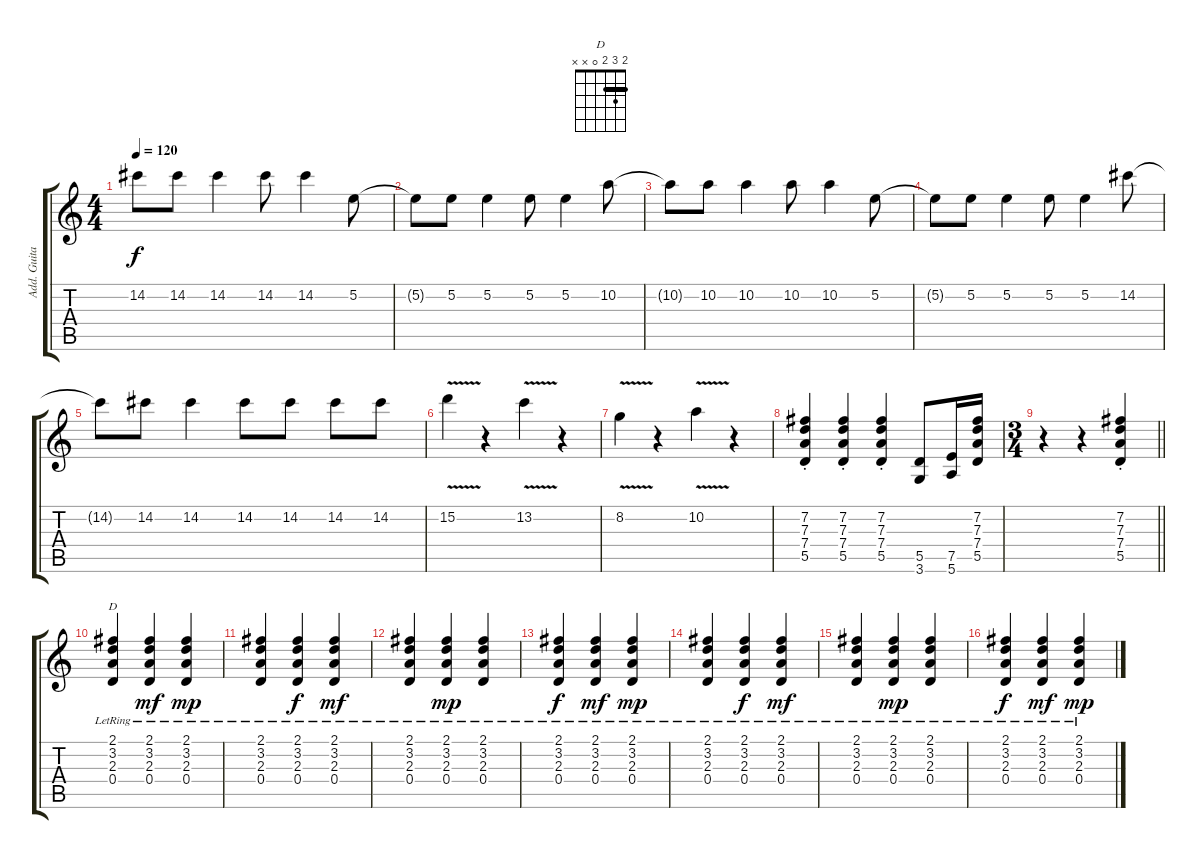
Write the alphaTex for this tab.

\track ("Add. Guitar 1" "Add. Guita") {instrument distortionguitar}
\staff {score tabs}
\tuning (E4 B3 G3 D3 A2 E2) {hide}
\chord ("D" 2 3 2 0 x x) {barre 2}
\ts (4 4)
\tempo 120
\clef g2
\ks c
14.2{t}.8{dy f} 14.2.8 14.2.4 14.2.8 14.2.4 5.2.8 |
5.2{t}.8 5.2.8 5.2.4 5.2.8 5.2.4 10.2.8 |
10.2{t}.8 10.2.8 10.2.4 10.2.8 10.2.4 5.2.8 |
5.2{t}.8 5.2.8 5.2.4 5.2.8 5.2.4 14.2.8 |
14.2{t}.8 14.2.8 14.2.4 14.2.8 14.2.8 14.2.8 14.2.8 |
15.2{v}.4 r.4 13.2{v}.4 r.4 |
8.2{v}.4 r.4 10.2{v}.4 r.4 |
(7.2{st} 7.3{st} 7.4{st} 5.5{st}).4 (7.2{st} 7.3{st} 7.4{st} 5.5{st}).4 (7.2{st} 7.3{st} 7.4{st} 5.5{st}).4 (5.5 3.6).8 (7.5 5.6).16 (7.2 7.3 7.4 5.5).16 |
\ts (3 4)
\barLineRight lightlight
r.4 r.4 (7.2{st} 7.3{st} 7.4{st} 5.5{st}).4 |
(2.1{lr} 3.2{lr} 2.3{lr} 0.4{lr}).4{ch "D"} (2.1{lr} 3.2{lr} 2.3{lr} 0.4{lr}).4{dy mf} (2.1{lr} 3.2{lr} 2.3{lr} 0.4{lr}).4{dy mp} |
(2.1{lr} 3.2{lr} 2.3{lr} 0.4{lr}).4 (2.1{lr} 3.2{lr} 2.3{lr} 0.4{lr}).4{dy f} (2.1{lr} 3.2{lr} 2.3{lr} 0.4{lr}).4{dy mf} |
(2.1{lr} 3.2{lr} 2.3{lr} 0.4{lr}).4 (2.1{lr} 3.2{lr} 2.3{lr} 0.4{lr}).4{dy mp} (2.1{lr} 3.2{lr} 2.3{lr} 0.4{lr}).4 |
(2.1{lr} 3.2{lr} 2.3{lr} 0.4{lr}).4{dy f} (2.1{lr} 3.2{lr} 2.3{lr} 0.4{lr}).4{dy mf} (2.1{lr} 3.2{lr} 2.3{lr} 0.4{lr}).4{dy mp} |
(2.1{lr} 3.2{lr} 2.3{lr} 0.4{lr}).4 (2.1{lr} 3.2{lr} 2.3{lr} 0.4{lr}).4{dy f} (2.1{lr} 3.2{lr} 2.3{lr} 0.4{lr}).4{dy mf} |
(2.1{lr} 3.2{lr} 2.3{lr} 0.4{lr}).4 (2.1{lr} 3.2{lr} 2.3{lr} 0.4{lr}).4{dy mp} (2.1{lr} 3.2{lr} 2.3{lr} 0.4{lr}).4 |
(2.1{lr} 3.2{lr} 2.3{lr} 0.4{lr}).4{dy f} (2.1{lr} 3.2{lr} 2.3{lr} 0.4{lr}).4{dy mf} (2.1{lr} 3.2{lr} 2.3{lr} 0.4{lr}).4{dy mp}
